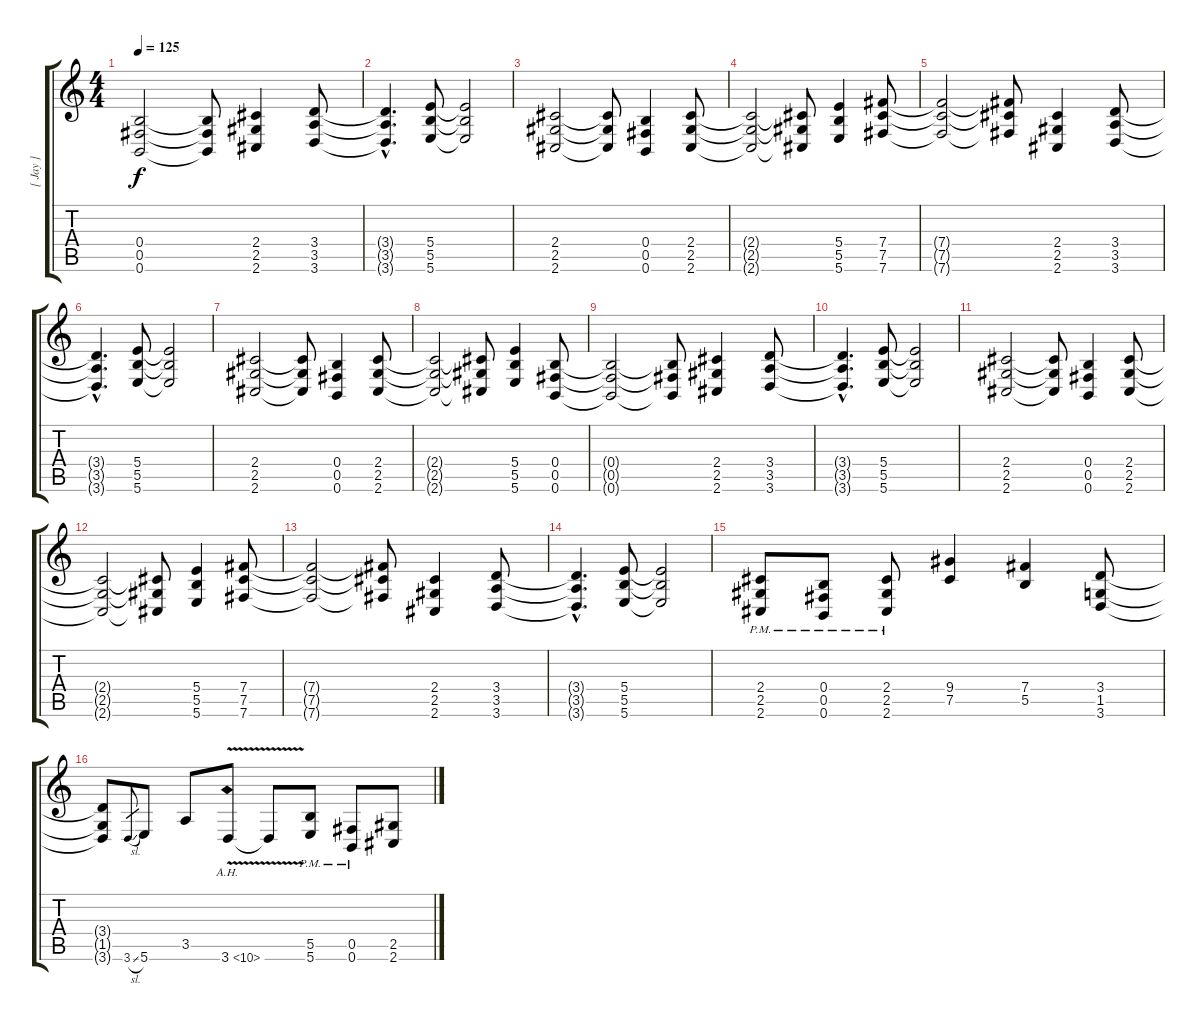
\track ("[ Jay ]" "[ Jay ]") {instrument distortionguitar}
\staff {score tabs}
\tuning (Db4 Ab3 E3 B2 Gb2 B1) {hide}
\ts (4 4)
\tempo 125
\clef g2
\ks c
(0.4{t} 0.5{t} 0.6{t}).2{dy f} (0.4{t} 0.5{t} 0.6{t}).8 (2.4 2.5 2.6).4 (3.4 3.5 3.6).8 |
(3.4{hac t} 3.5{hac t} 3.6{hac t}).4{d} (5.4 5.5 5.6).8 (5.4{t} 5.5{t} 5.6{t}).2 |
(2.4 2.5 2.6).2 (2.4{t} 2.5{t} 2.6{t}).8 (0.4 0.5 0.6).4 (2.4 2.5 2.6).8 |
(2.4{t} 2.5{t} 2.6{t}).2 (2.4{t} 2.5{t} 2.6{t}).8 (5.4 5.5 5.6).4 (7.4 7.5 7.6).8 |
(7.4{t} 7.5{t} 7.6{t}).2 (7.4{t} 7.5{t} 7.6{t}).8 (2.4 2.5 2.6).4 (3.4 3.5 3.6).8 |
(3.4{hac t} 3.5{hac t} 3.6{hac t}).4{d} (5.4 5.5 5.6).8 (5.4{t} 5.5{t} 5.6{t}).2 |
(2.4 2.5 2.6).2 (2.4{t} 2.5{t} 2.6{t}).8 (0.4 0.5 0.6).4 (2.4 2.5 2.6).8 |
(2.4{t} 2.5{t} 2.6{t}).2 (2.4{t} 2.5{t} 2.6{t}).8 (5.4 5.5 5.6).4 (0.4 0.5 0.6).8 |
(0.4{t} 0.5{t} 0.6{t}).2 (0.4{t} 0.5{t} 0.6{t}).8 (2.4 2.5 2.6).4 (3.4 3.5 3.6).8 |
(3.4{hac t} 3.5{hac t} 3.6{hac t}).4{d} (5.4 5.5 5.6).8 (5.4{t} 5.5{t} 5.6{t}).2 |
(2.4 2.5 2.6).2 (2.4{t} 2.5{t} 2.6{t}).8 (0.4 0.5 0.6).4 (2.4 2.5 2.6).8 |
(2.4{t} 2.5{t} 2.6{t}).2 (2.4{t} 2.5{t} 2.6{t}).8 (5.4 5.5 5.6).4 (7.4 7.5 7.6).8 |
(7.4{t} 7.5{t} 7.6{t}).2 (7.4{t} 7.5{t} 7.6{t}).8 (2.4 2.5 2.6).4 (3.4 3.5 3.6).8 |
(3.4{hac t} 3.5{hac t} 3.6{hac t}).4{d} (5.4 5.5 5.6).8 (5.4{t} 5.5{t} 5.6{t}).2 |
(2.4{pm} 2.5{pm} 2.6{pm}).8 (0.4{pm} 0.5{pm} 0.6{pm}).8 (2.4{pm} 2.5{pm} 2.6{pm}).8 (9.4 7.5).4 (7.4 5.5).4 (3.4 1.5 3.6).8 |
(3.4{t} 1.5{t} 3.6{t}).8 3.6{sl}.8{gr} 5.6.8 3.5.8 3.6{ah 7 v}.8 3.6{t}.8 (5.5{pm} 5.6{pm}).8 (0.5{pm} 0.6{pm}).8 (2.5 2.6).8
